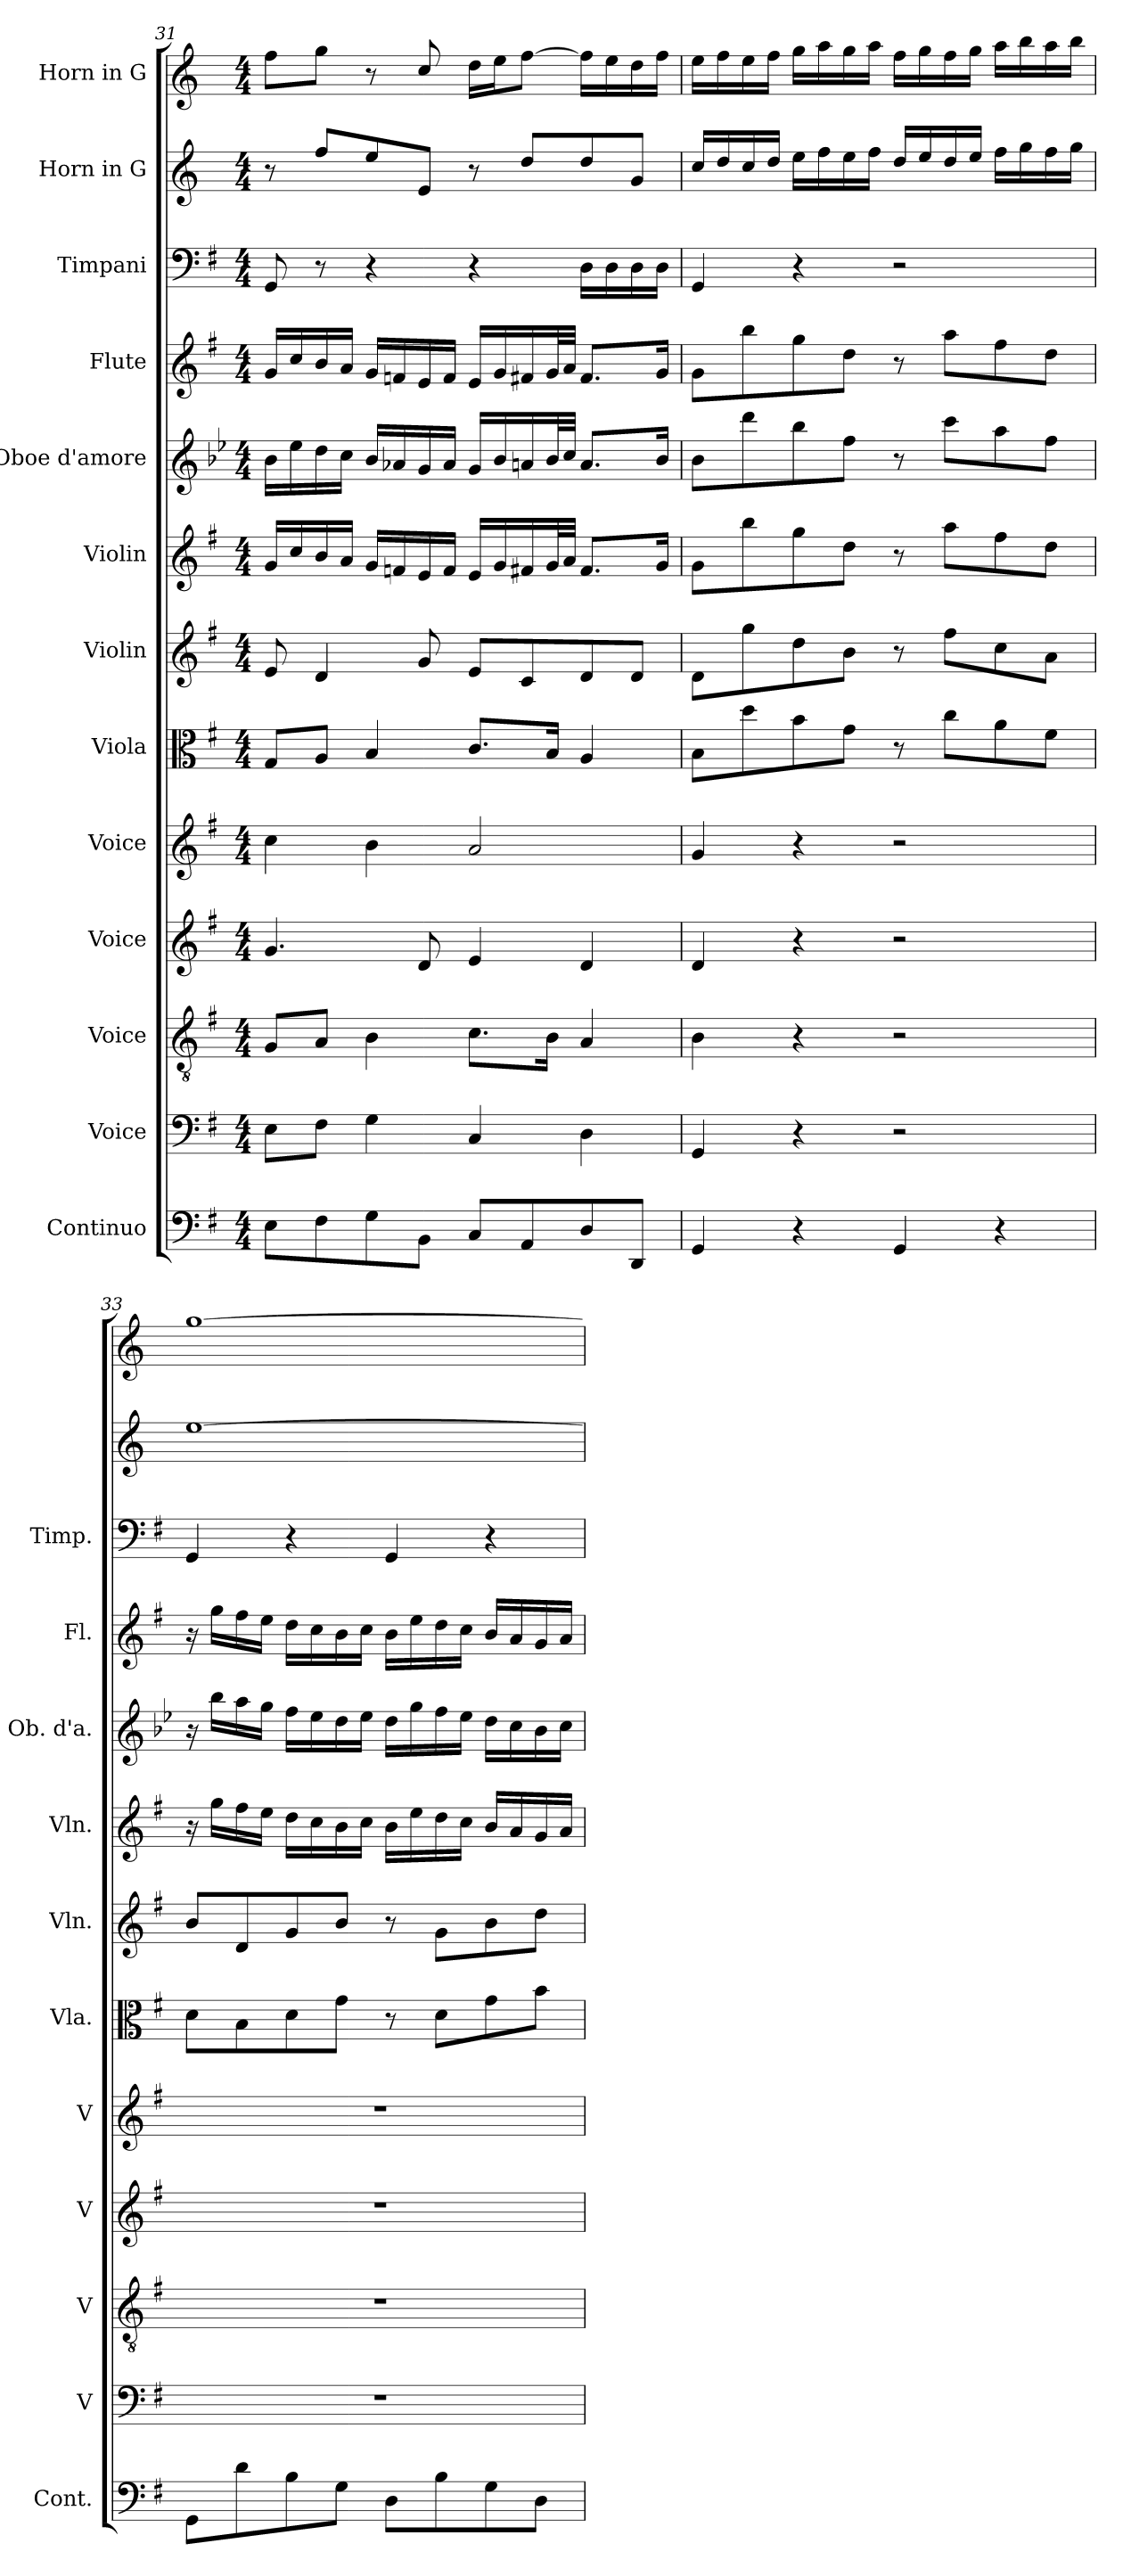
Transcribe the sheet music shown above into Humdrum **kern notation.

**kern	**kern	**kern	**kern	**kern	**kern	**kern	**kern	**kern	**kern	**kern	**kern	**kern
*part13	*part12	*part11	*part10	*part9	*part8	*part7	*part6	*part5	*part4	*part3	*part2	*part1
*staff13	*staff12	*staff11	*staff10	*staff9	*staff8	*staff7	*staff6	*staff5	*staff4	*staff3	*staff2	*staff1
*I"Continuo	*I"Voice	*I"Voice	*I"Voice	*I"Voice	*I"Viola	*I"Violin	*I"Violin	*I"Oboe d'amore	*I"Flute	*I"Timpani	*I"Horn in G	*I"Horn in G
*I'Cont.	*I'V	*I'V	*I'V	*I'V	*I'Vla.	*I'Vln.	*I'Vln.	*I'Ob. d'a.	*I'Fl.	*I'Timp.	*	*
!!LO:PB:g=z
*clefF4	*clefF4	*clefGv2	*clefG2	*clefG2	*clefC3	*clefG2	*clefG2	*clefG2	*clefG2	*clefF4	*clefG2	*clefG2
*ITrd7c12	*	*	*	*	*	*	*	*ITrd2c3	*	*	*ITrd3c5	*ITrd3c5
*k[f#]	*k[f#]	*k[f#]	*k[f#]	*k[f#]	*k[f#]	*k[f#]	*k[f#]	*k[f#]	*k[f#]	*k[f#]	*k[f#]	*k[f#]
*M4/4	*M4/4	*M4/4	*M4/4	*M4/4	*M4/4	*M4/4	*M4/4	*M4/4	*M4/4	*M4/4	*M4/4	*M4/4
=31	=31	=31	=31	=31	=31	=31	=31	=31	=31	=31	=31	=31
8EE\L	8E\L	8G/L	4.g/	4cc\	8G/L	8e/	16g/LL	16g\LL	16g/LL	8GG/	8r	8cc\L
.	.	.	.	.	.	.	16cc/	16cc\	16cc/	.	.	.
8FF#\	8F#\J	8A/J	.	.	8A/J	4d/	16b/	16b\	16b/	8r	8cc/L	8dd\J
.	.	.	.	.	.	.	16a/JJ	16a\JJ	16a/JJ	.	.	.
8GG\	4G\	4B\	.	4b\	4B/	.	16g/LL	16g/LL	16g/LL	4r	8b/	8r
.	.	.	.	.	.	.	16fn/	16fn/	16fn/	.	.	.
8BBB\J	.	.	8d/	.	.	8g/	16e/	16e/	16e/	.	8B/J	8g/
.	.	.	.	.	.	.	16f/JJ	16f/JJ	16f/JJ	.	.	.
8CC/L	4C/	8.c\L	4e/	2a/	8.c/L	8e/L	16e/LL	16e/LL	16e/LL	4r	8r	16a\LL
.	.	.	.	.	.	.	16g/	16g/	16g/	.	.	16b\J
8AAA/	.	.	.	.	.	8c/	16f#X/	16f#X/	16f#X/	.	8a/L	[8cc\J
.	.	16B\Jk	.	.	16B/Jk	.	32g/L	32g/L	32g/L	.	.	.
.	.	.	.	.	.	.	32a/JJJ	32a/JJJ	32a/JJJ	.	.	.
8DD/	4D\	4A/	4d/	.	4A/	8d/	8.f#/L	8.f#/L	8.f#/L	16D\LL	8a/	16cc\LL]
.	.	.	.	.	.	.	.	.	.	16D\	.	16b\
8DDD/J	.	.	.	.	.	8d/J	.	.	.	16D\	8d/J	16a\
.	.	.	.	.	.	.	16g/Jk	16g/Jk	16g/Jk	16D\JJ	.	16cc\JJ
=32	=32	=32	=32	=32	=32	=32	=32	=32	=32	=32	=32	=32
4GGG/	4GG/	4B\	4d/	4g/	8B\L	8d\L	8g\L	8g\L	8g\L	4GG/	16g/LL	16b\LL
.	.	.	.	.	.	.	.	.	.	.	16a/	16cc\
.	.	.	.	.	8dd\	8gg\	8bb\	8bb\	8bb\	.	16g/	16b\
.	.	.	.	.	.	.	.	.	.	.	16a/JJ	16cc\JJ
4r	4r	4r	4r	4r	8b\	8dd\	8gg\	8gg\	8gg\	4r	16b\LL	16dd\LL
.	.	.	.	.	.	.	.	.	.	.	16cc\	16ee\
.	.	.	.	.	8g\J	8b\J	8dd\J	8dd\J	8dd\J	.	16b\	16dd\
.	.	.	.	.	.	.	.	.	.	.	16cc\JJ	16ee\JJ
4GGG/	2r	2r	2r	2r	8r	8r	8r	8r	8r	2r	16a/LL	16cc\LL
.	.	.	.	.	.	.	.	.	.	.	16b/	16dd\
.	.	.	.	.	8cc\L	8ff#\L	8aa\L	8aa\L	8aa\L	.	16a/	16cc\
.	.	.	.	.	.	.	.	.	.	.	16b/JJ	16dd\JJ
4r	.	.	.	.	8a\	8cc\	8ff#\	8ff#\	8ff#\	.	16cc\LL	16ee\LL
.	.	.	.	.	.	.	.	.	.	.	16dd\	16ff#\
.	.	.	.	.	8f#\J	8a\J	8dd\J	8dd\J	8dd\J	.	16cc\	16ee\
.	.	.	.	.	.	.	.	.	.	.	16dd\JJ	16ff#\JJ
!!LO:PB:g=z
=33	=33	=33	=33	=33	=33	=33	=33	=33	=33	=33	=33	=33
8GGG\L	1r	1r	1r	1r	8d\L	8b/L	16r	16r	16r	4GG/	[1b	[1dd
.	.	.	.	.	.	.	16gg\LL	16gg\LL	16gg\LL	.	.	.
8D\	.	.	.	.	8B\	8d/	16ff#\	16ff#\	16ff#\	.	.	.
.	.	.	.	.	.	.	16ee\JJ	16ee\JJ	16ee\JJ	.	.	.
8BB\	.	.	.	.	8d\	8g/	16dd\LL	16dd\LL	16dd\LL	4r	.	.
.	.	.	.	.	.	.	16cc\	16cc\	16cc\	.	.	.
8GG\J	.	.	.	.	8g\J	8b/J	16b\	16b\	16b\	.	.	.
.	.	.	.	.	.	.	16cc\JJ	16cc\JJ	16cc\JJ	.	.	.
8DD\L	.	.	.	.	8r	8r	16b\LL	16b\LL	16b\LL	4GG/	.	.
.	.	.	.	.	.	.	16ee\	16ee\	16ee\	.	.	.
8BB\	.	.	.	.	8d\L	8g\L	16dd\	16dd\	16dd\	.	.	.
.	.	.	.	.	.	.	16cc\JJ	16cc\JJ	16cc\JJ	.	.	.
8GG\	.	.	.	.	8g\	8b\	16b/LL	16b\LL	16b/LL	4r	.	.
.	.	.	.	.	.	.	16a/	16a\	16a/	.	.	.
8DD\J	.	.	.	.	8b\J	8dd\J	16g/	16g\	16g/	.	.	.
.	.	.	.	.	.	.	16a/JJ	16a\JJ	16a/JJ	.	.	.
=	=	=	=	=	=	=	=	=	=	=	=	=
*-	*-	*-	*-	*-	*-	*-	*-	*-	*-	*-	*-	*-
